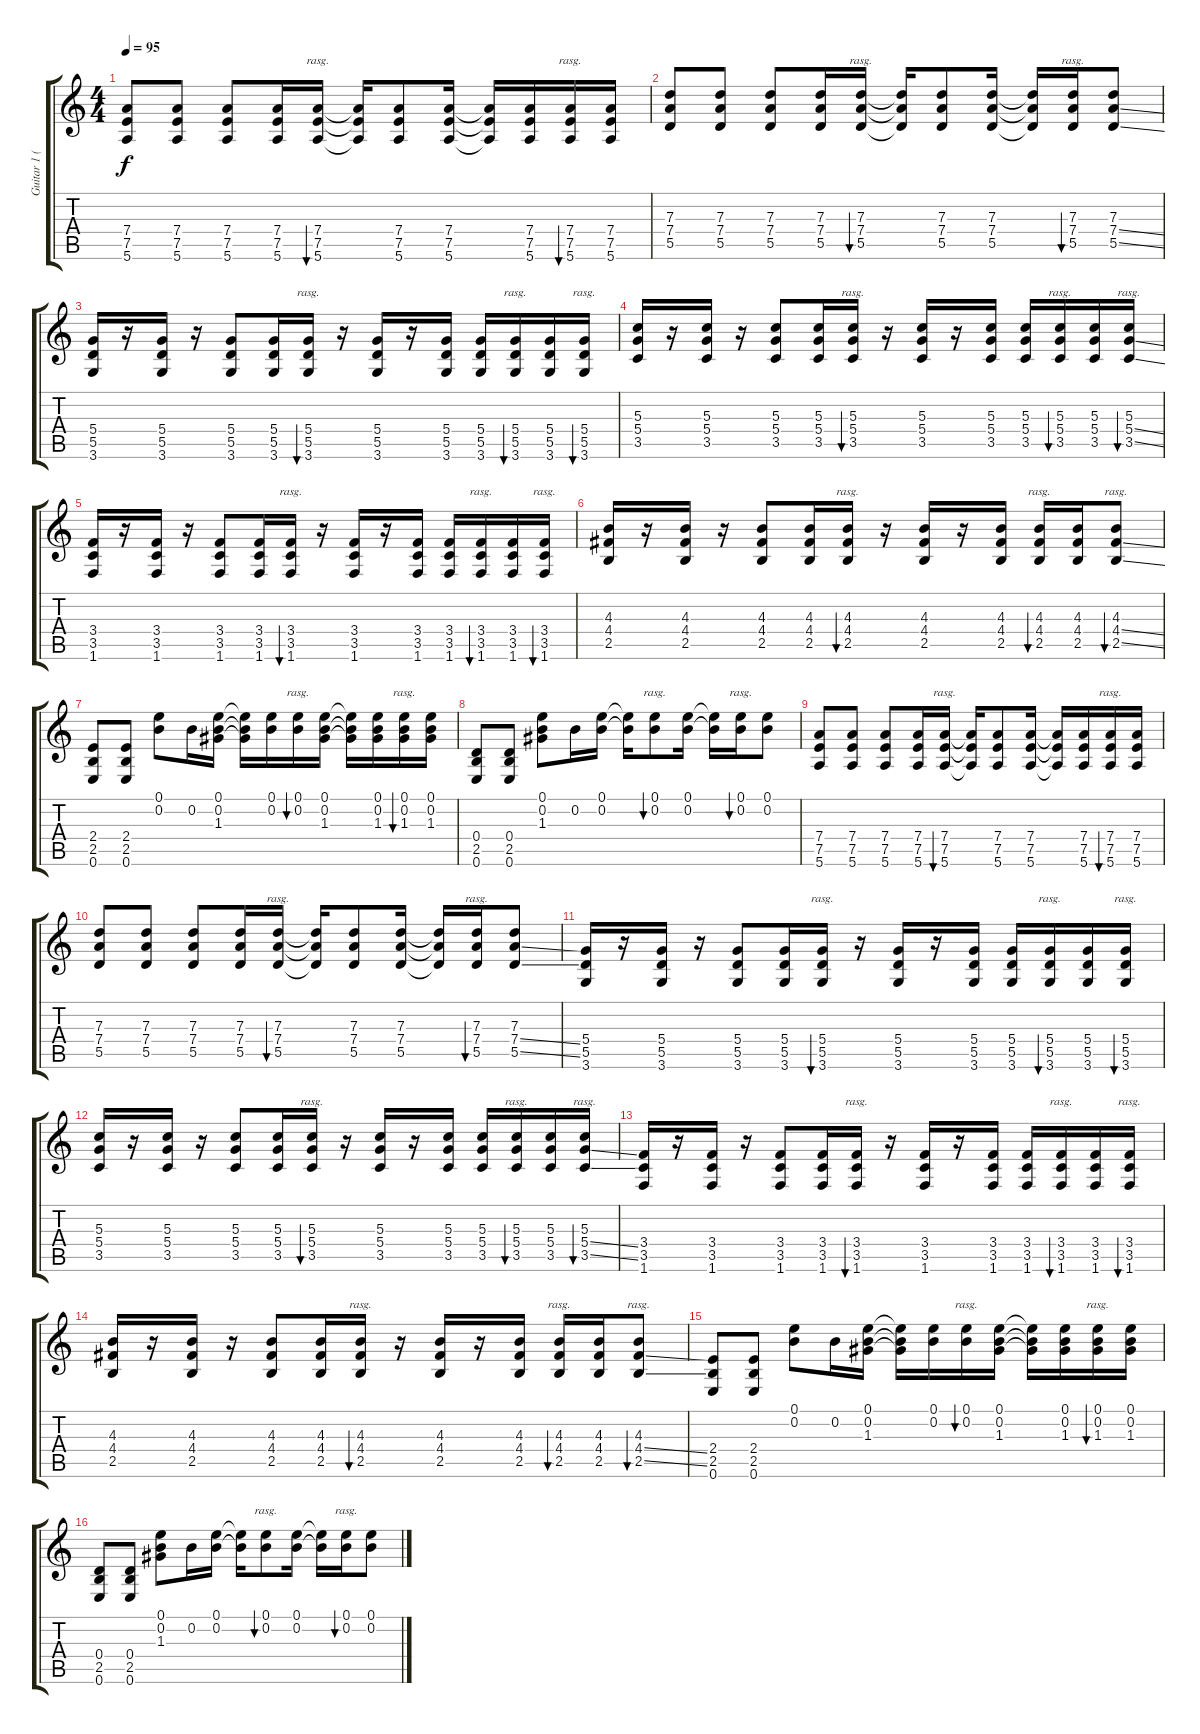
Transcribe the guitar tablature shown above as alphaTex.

\track ("Guitar 1 (acoustic)" "Guitar 1 (") {instrument acousticguitarsteel}
\staff {score tabs}
\tuning (E4 B3 G3 D3 A2 E2) {hide}
\ts (4 4)
\tempo 95
\clef g2
\ks c
(7.4 7.5 5.6).8{dy f instrument acousticguitarsteel} (7.4 7.5 5.6).8 (7.4 7.5 5.6).8 (7.4 7.5 5.6).16 (7.4 7.5 5.6).16{bu 120 rasg ii} (7.4{t} 7.5{t} 5.6{t}).16 (7.4 7.5 5.6).8 (7.4 7.5 5.6).16 (7.4{t} 7.5{t} 5.6{t}).16 (7.4 7.5 5.6).16 (7.4 7.5 5.6).16{bu 120 rasg ii} (7.4 7.5 5.6).16 |
(7.3 7.4 5.5).8 (7.3 7.4 5.5).8 (7.3 7.4 5.5).8 (7.3 7.4 5.5).16 (7.3 7.4 5.5).16{bu 120 rasg ii} (7.3{t} 7.4{t} 5.5{t}).16 (7.3 7.4 5.5).8 (7.3 7.4 5.5).16 (7.3{t} 7.4{t} 5.5{t}).16 (7.3 7.4 5.5).16{bu 120 rasg ii} (7.3 7.4{ss} 5.5{ss}).8 |
(5.4 5.5 3.6).16 r.16 (5.4 5.5 3.6).16 r.16 (5.4 5.5 3.6).8 (5.4 5.5 3.6).16 (5.4 5.5 3.6).16{bu 120 rasg ii} r.16 (5.4 5.5 3.6).16 r.16 (5.4 5.5 3.6).16 (5.4 5.5 3.6).16 (5.4 5.5 3.6).16{bu 120 rasg ii} (5.4 5.5 3.6).16 (5.4 5.5 3.6).16{bu 120 rasg ii} |
(5.3 5.4 3.5).16 r.16 (5.3 5.4 3.5).16 r.16 (5.3 5.4 3.5).8 (5.3 5.4 3.5).16 (5.3 5.4 3.5).16{bu 120 rasg ii} r.16 (5.3 5.4 3.5).16 r.16 (5.3 5.4 3.5).16 (5.3 5.4 3.5).16 (5.3 5.4 3.5).16{bu 120 rasg ii} (5.3 5.4 3.5).16 (5.3 5.4{ss} 3.5{ss}).16{bu 120 rasg ii} |
(3.4 3.5 1.6).16 r.16 (3.4 3.5 1.6).16 r.16 (3.4 3.5 1.6).8 (3.4 3.5 1.6).16 (3.4 3.5 1.6).16{bu 120 rasg ii} r.16 (3.4 3.5 1.6).16 r.16 (3.4 3.5 1.6).16 (3.4 3.5 1.6).16 (3.4 3.5 1.6).16{bu 120 rasg ii} (3.4 3.5 1.6).16 (3.4 3.5 1.6).16{bu 120 rasg ii} |
(4.3 4.4 2.5).16 r.16 (4.3 4.4 2.5).16 r.16 (4.3 4.4 2.5).8 (4.3 4.4 2.5).16 (4.3 4.4 2.5).16{bu 120 rasg ii} r.16 (4.3 4.4 2.5).16 r.16 (4.3 4.4 2.5).16 (4.3 4.4 2.5).16{bu 120 rasg ii} (4.3 4.4 2.5).16 (4.3 4.4{ss} 2.5{ss}).8{bu 120 rasg ii} |
(2.4 2.5 0.6).8 (2.4 2.5 0.6).8 (0.1 0.2).8 0.2.16 (0.1 0.2 1.3).16 (0.1{t} 0.2{t} 1.3{t}).16 (0.1 0.2).16 (0.1 0.2).16{bu 120 rasg ii} (0.1 0.2 1.3).16 (0.1{t} 0.2{t} 1.3{t}).16 (0.1 0.2 1.3).16 (0.1 0.2 1.3).16{bu 120 rasg ii} (0.1 0.2 1.3).16 |
(0.4 2.5 0.6).8 (0.4 2.5 0.6).8 (0.1 0.2 1.3).8 0.2.16 (0.1 0.2).16 (0.1{t} 0.2{t}).16 (0.1 0.2).8{bu 120 rasg ii} (0.1 0.2).16 (0.1{t} 0.2{t}).16 (0.1 0.2).16{bu 120 rasg ii} (0.1 0.2).8 |
(7.4 7.5 5.6).8 (7.4 7.5 5.6).8 (7.4 7.5 5.6).8 (7.4 7.5 5.6).16 (7.4 7.5 5.6).16{bu 120 rasg ii} (7.4{t} 7.5{t} 5.6{t}).16 (7.4 7.5 5.6).8 (7.4 7.5 5.6).16 (7.4{t} 7.5{t} 5.6{t}).16 (7.4 7.5 5.6).16 (7.4 7.5 5.6).16{bu 120 rasg ii} (7.4 7.5 5.6).16 |
(7.3 7.4 5.5).8 (7.3 7.4 5.5).8 (7.3 7.4 5.5).8 (7.3 7.4 5.5).16 (7.3 7.4 5.5).16{bu 120 rasg ii} (7.3{t} 7.4{t} 5.5{t}).16 (7.3 7.4 5.5).8 (7.3 7.4 5.5).16 (7.3{t} 7.4{t} 5.5{t}).16 (7.3 7.4 5.5).16{bu 120 rasg ii} (7.3 7.4{ss} 5.5{ss}).8 |
(5.4 5.5 3.6).16 r.16 (5.4 5.5 3.6).16 r.16 (5.4 5.5 3.6).8 (5.4 5.5 3.6).16 (5.4 5.5 3.6).16{bu 120 rasg ii} r.16 (5.4 5.5 3.6).16 r.16 (5.4 5.5 3.6).16 (5.4 5.5 3.6).16 (5.4 5.5 3.6).16{bu 120 rasg ii} (5.4 5.5 3.6).16 (5.4 5.5 3.6).16{bu 120 rasg ii} |
(5.3 5.4 3.5).16 r.16 (5.3 5.4 3.5).16 r.16 (5.3 5.4 3.5).8 (5.3 5.4 3.5).16 (5.3 5.4 3.5).16{bu 120 rasg ii} r.16 (5.3 5.4 3.5).16 r.16 (5.3 5.4 3.5).16 (5.3 5.4 3.5).16 (5.3 5.4 3.5).16{bu 120 rasg ii} (5.3 5.4 3.5).16 (5.3 5.4{ss} 3.5{ss}).16{bu 120 rasg ii} |
(3.4 3.5 1.6).16 r.16 (3.4 3.5 1.6).16 r.16 (3.4 3.5 1.6).8 (3.4 3.5 1.6).16 (3.4 3.5 1.6).16{bu 120 rasg ii} r.16 (3.4 3.5 1.6).16 r.16 (3.4 3.5 1.6).16 (3.4 3.5 1.6).16 (3.4 3.5 1.6).16{bu 120 rasg ii} (3.4 3.5 1.6).16 (3.4 3.5 1.6).16{bu 120 rasg ii} |
(4.3 4.4 2.5).16 r.16 (4.3 4.4 2.5).16 r.16 (4.3 4.4 2.5).8 (4.3 4.4 2.5).16 (4.3 4.4 2.5).16{bu 120 rasg ii} r.16 (4.3 4.4 2.5).16 r.16 (4.3 4.4 2.5).16 (4.3 4.4 2.5).16{bu 120 rasg ii} (4.3 4.4 2.5).16 (4.3 4.4{ss} 2.5{ss}).8{bu 120 rasg ii} |
(2.4 2.5 0.6).8 (2.4 2.5 0.6).8 (0.1 0.2).8 0.2.16 (0.1 0.2 1.3).16 (0.1{t} 0.2{t} 1.3{t}).16 (0.1 0.2).16 (0.1 0.2).16{bu 120 rasg ii} (0.1 0.2 1.3).16 (0.1{t} 0.2{t} 1.3{t}).16 (0.1 0.2 1.3).16 (0.1 0.2 1.3).16{bu 120 rasg ii} (0.1 0.2 1.3).16 |
(0.4 2.5 0.6).8 (0.4 2.5 0.6).8 (0.1 0.2 1.3).8 0.2.16 (0.1 0.2).16 (0.1{t} 0.2{t}).16 (0.1 0.2).8{bu 120 rasg ii} (0.1 0.2).16 (0.1{t} 0.2{t}).16 (0.1 0.2).16{bu 120 rasg ii} (0.1 0.2).8
